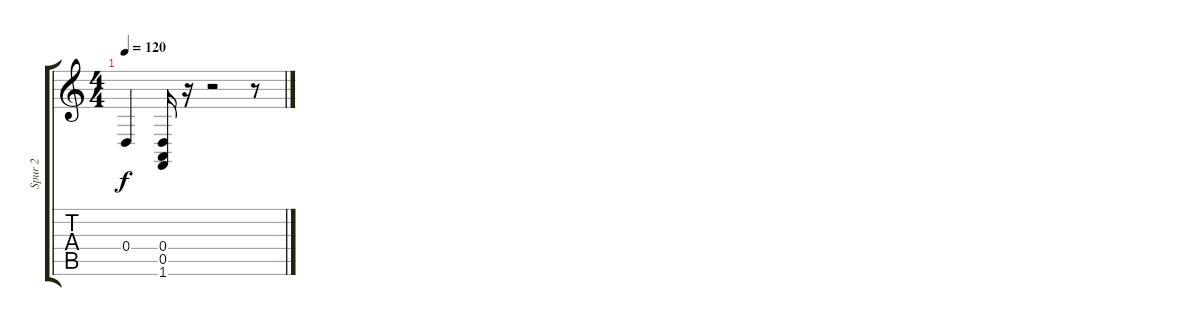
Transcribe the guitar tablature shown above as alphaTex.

\track ("Spur 2" "Spur 2") {instrument acousticgrandpiano}
\staff {score tabs}
\tuning (E4 B3 G3 D3 A2 E2) {hide}
\ts (4 4)
\tempo 120
\clef g2
\ks c
0.4.4{dy f} (0.4 0.5 1.6).16 r.16 r.2 r.8
